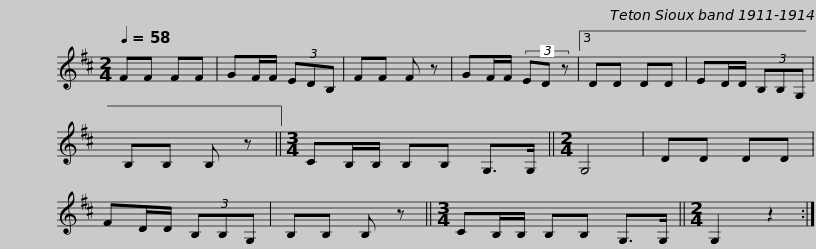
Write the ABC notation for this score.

X:1
L:1/8
Q:1/4=58
M:2/4
I:linebreak $
K:D
V:1 treble
V:1
 FF FF | GF/F/ (3EDB, | FF F z | GF/F/ (3ED z |3 DD DD | %5
 ED/D/ (3B,B,G, | B,B, B, z ||$[M:3/4] CB,/B,/ B,B, G,>G, ||[M:2/4] G,4 | DD DD | %10
 FD/D/ (3B,B,G, | B,B, B, z ||[M:3/4] CB,/B,/ B,B, G,>G, ||[M:2/4] G,2 z2 :| %14
